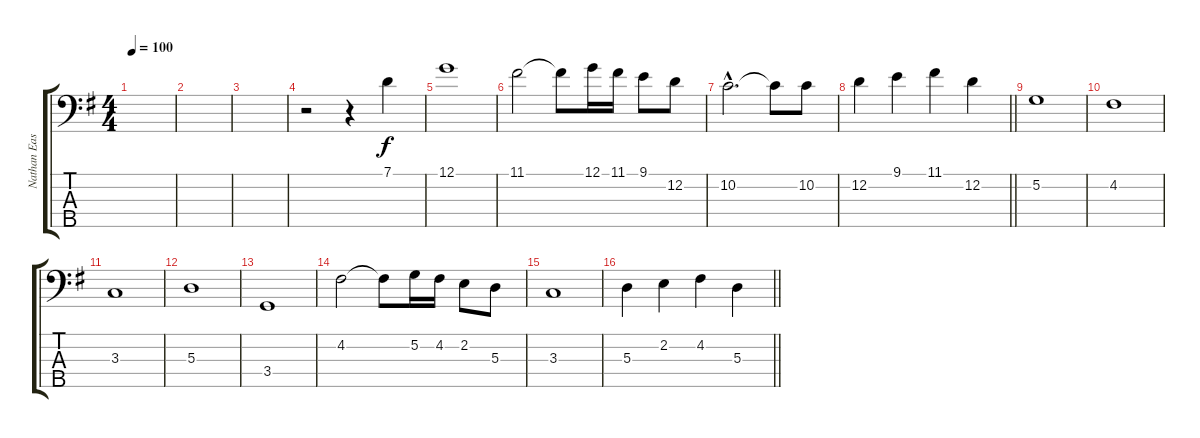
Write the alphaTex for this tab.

\track ("Nathan East Bass" "Nathan Eas") {instrument electricbassfinger}
\staff {score tabs}
\tuning (G2 D2 A1 E1 B0) {hide}
\ts (4 4)
\tempo 100
\clef f4
\ks g
|
|
|
r.2 r.4 7.1.4 |
12.1.1 |
11.1.2 11.1{t}.8 12.1.16 11.1.16 9.1.8 12.2.8 |
10.2{hac}.2{d} 10.2{t}.8 10.2.8 |
\barLineRight lightlight
12.2.4 9.1.4 11.1.4 12.2.4 |
5.2.1 |
4.2.1 |
3.3.1 |
5.3.1 |
3.4.1 |
4.2.2 4.2{t}.8 5.2.16 4.2.16 2.2.8 5.3.8 |
3.3.1 |
\barLineRight lightlight
5.3.4 2.2.4 4.2.4 5.3.4
